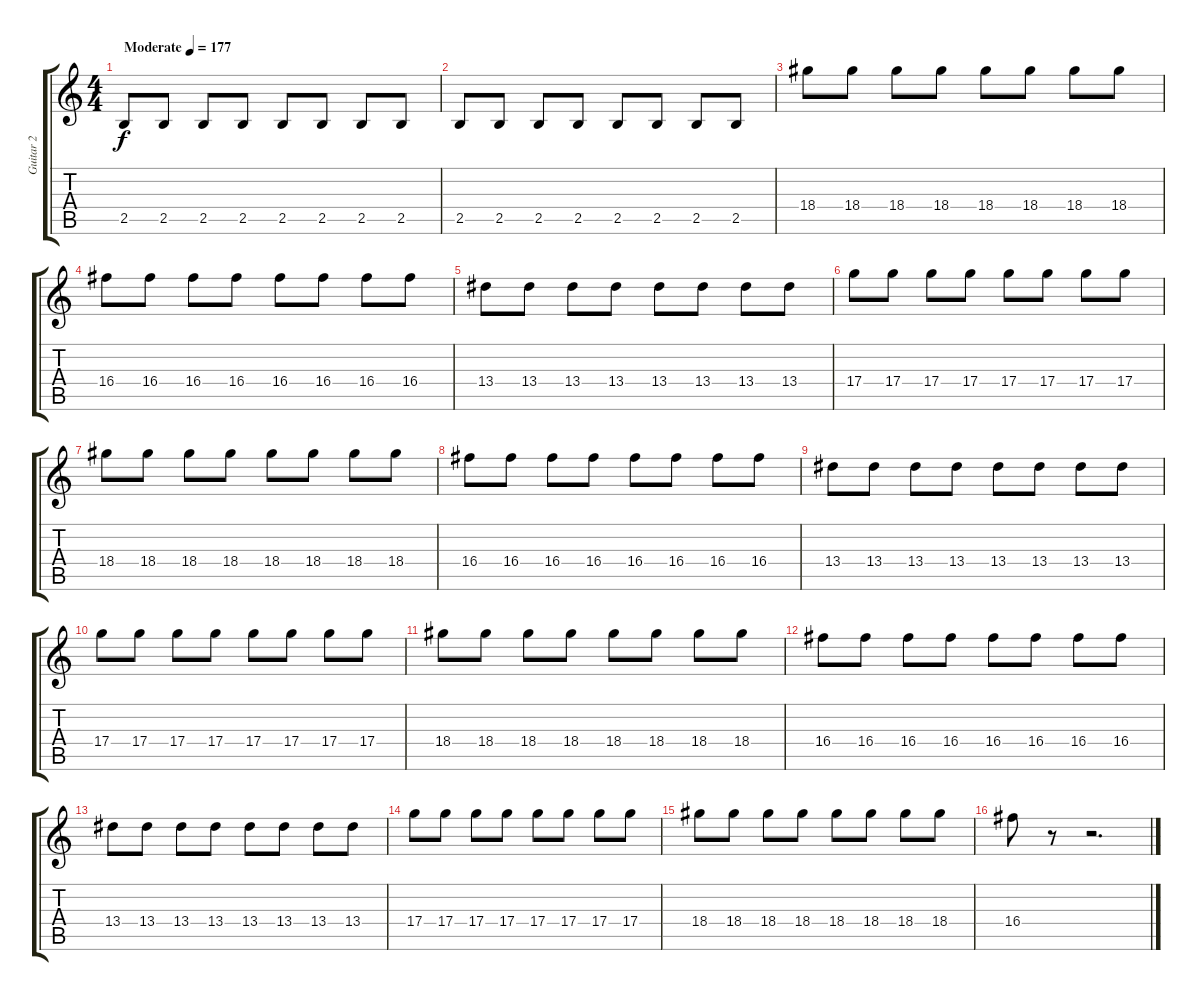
\track ("Guitar 2" "Guitar 2") {instrument distortionguitar}
\staff {score tabs}
\tuning (E4 B3 G3 D3 A2 E2) {hide}
\ts (4 4)
\tempo (177 "Moderate")
\clef g2
\ks c
2.5.8{dy f instrument distortionguitar} 2.5.8 2.5.8 2.5.8 2.5.8 2.5.8 2.5.8 2.5.8 |
2.5.8 2.5.8 2.5.8 2.5.8 2.5.8 2.5.8 2.5.8 2.5.8 |
18.4.8 18.4.8 18.4.8 18.4.8 18.4.8 18.4.8 18.4.8 18.4.8 |
16.4.8 16.4.8 16.4.8 16.4.8 16.4.8 16.4.8 16.4.8 16.4.8 |
13.4.8 13.4.8 13.4.8 13.4.8 13.4.8 13.4.8 13.4.8 13.4.8 |
17.4.8 17.4.8 17.4.8 17.4.8 17.4.8 17.4.8 17.4.8 17.4.8 |
18.4.8 18.4.8 18.4.8 18.4.8 18.4.8 18.4.8 18.4.8 18.4.8 |
16.4.8 16.4.8 16.4.8 16.4.8 16.4.8 16.4.8 16.4.8 16.4.8 |
13.4.8 13.4.8 13.4.8 13.4.8 13.4.8 13.4.8 13.4.8 13.4.8 |
17.4.8 17.4.8 17.4.8 17.4.8 17.4.8 17.4.8 17.4.8 17.4.8 |
18.4.8 18.4.8 18.4.8 18.4.8 18.4.8 18.4.8 18.4.8 18.4.8 |
16.4.8 16.4.8 16.4.8 16.4.8 16.4.8 16.4.8 16.4.8 16.4.8 |
13.4.8 13.4.8 13.4.8 13.4.8 13.4.8 13.4.8 13.4.8 13.4.8 |
17.4.8 17.4.8 17.4.8 17.4.8 17.4.8 17.4.8 17.4.8 17.4.8 |
18.4.8 18.4.8 18.4.8 18.4.8 18.4.8 18.4.8 18.4.8 18.4.8 |
16.4.8 r.8 r.2{d}
